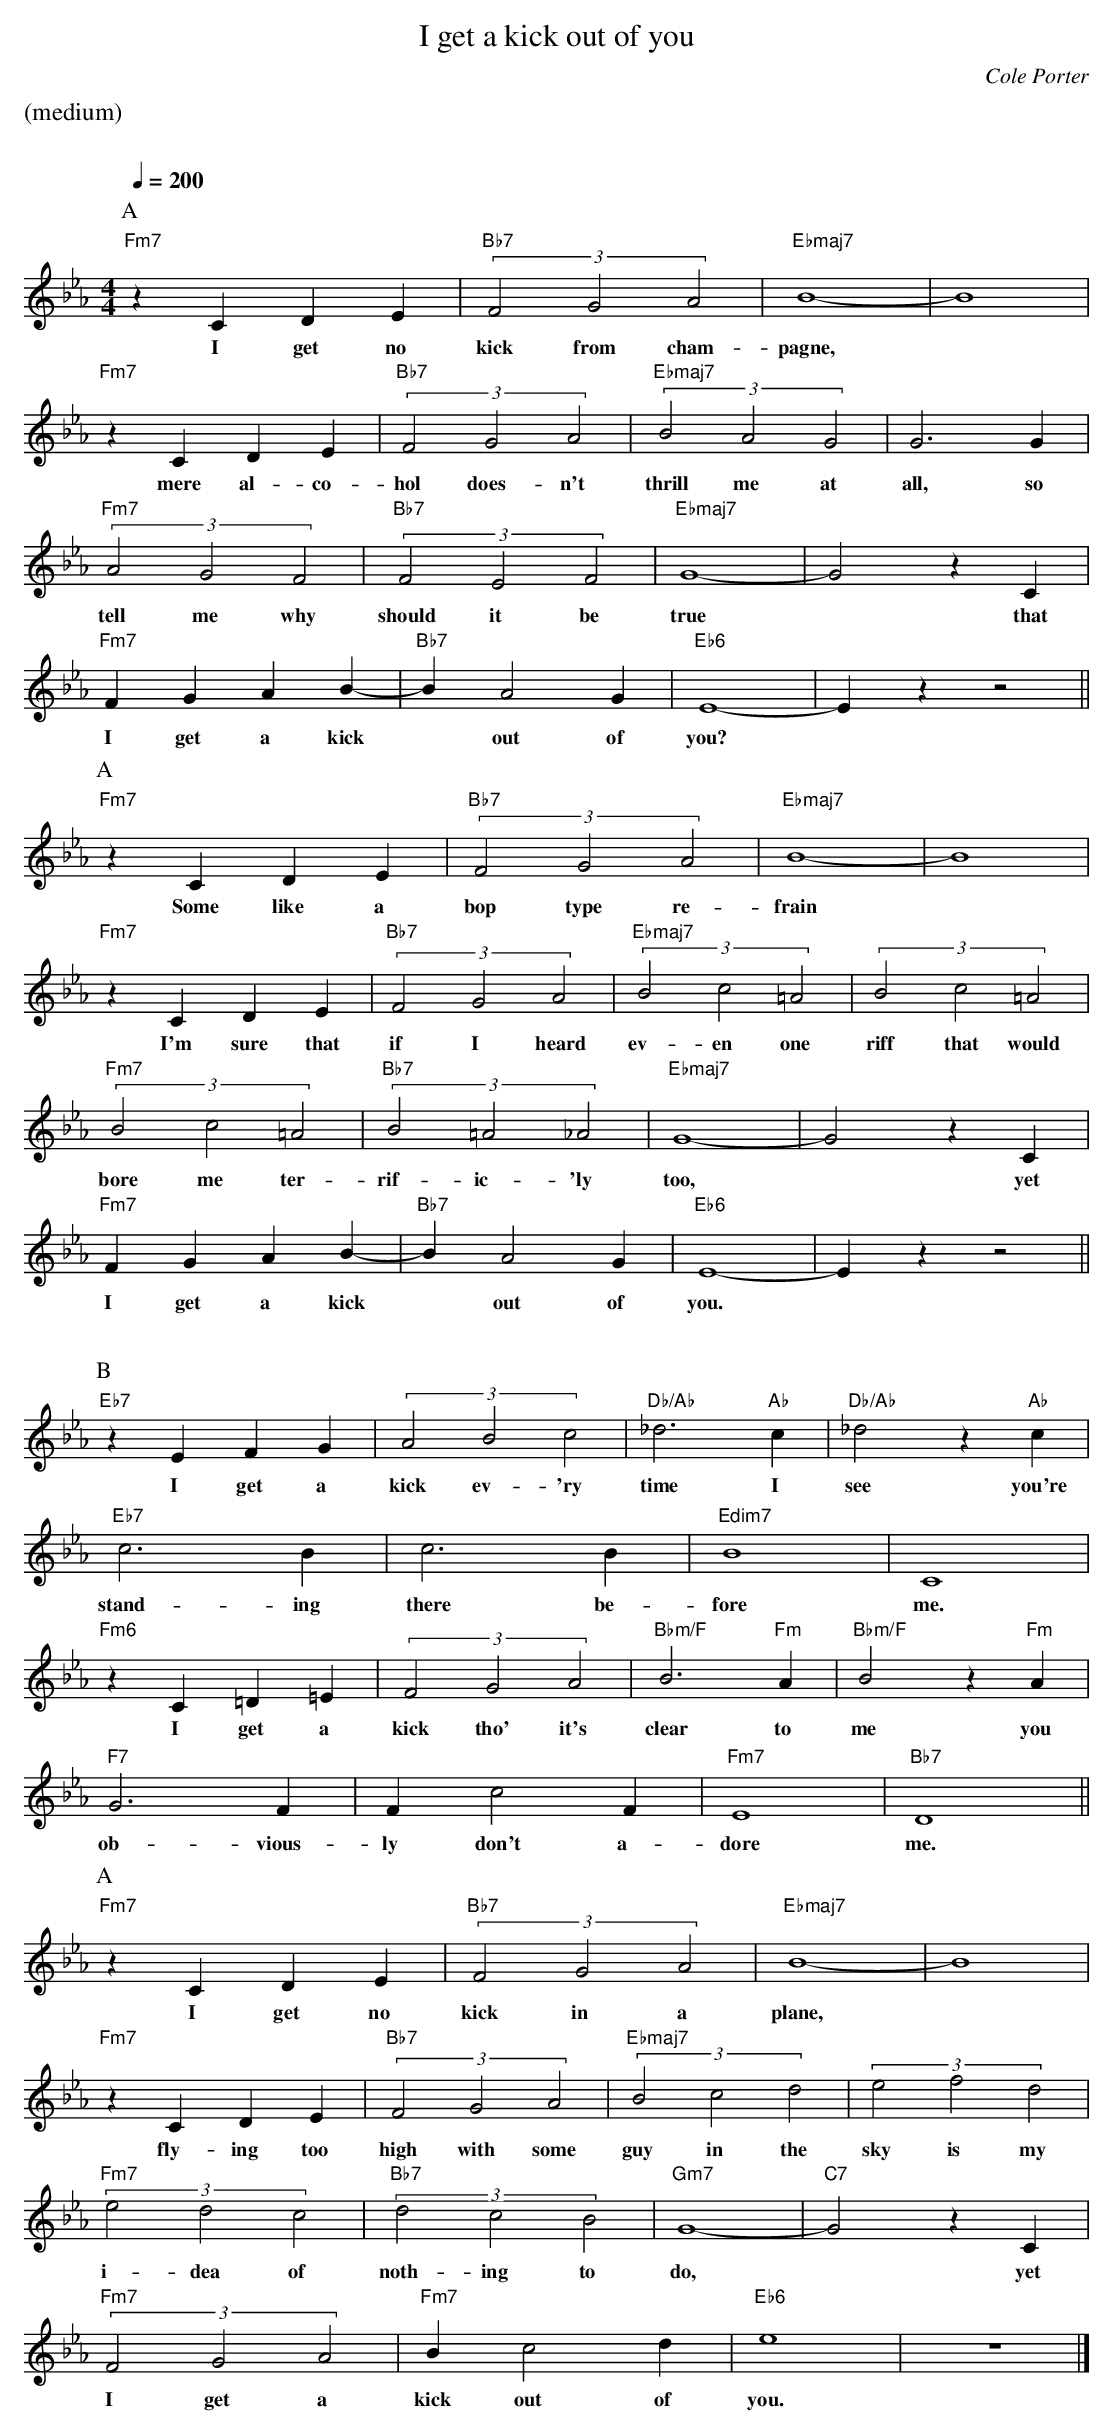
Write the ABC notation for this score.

X:1
T: I get a kick out of you
M:4/4
L:1/4
C:Cole Porter
Q:1/4=200
K:Eb
%%text (medium)
%%vskip 20
P: A
"Fm7"zC  DE    | "Bb7"(3F2G2A2   | "Ebmaj7"B4-       | B4                |
w:I get no kick from cham-pagne,*
"Fm7"zC  DE    | "Bb7"(3F2G2A2   | "Ebmaj7"(3B2A2G2  | G3G               |
w:mere al-co-hol does-n't thrill me at all, so
"Fm7"(3A2G2F2  | "Bb7"(3F2E2F2   | "Ebmaj7"G4-       | G2  zC            |
w:tell me why should it be true * that
"Fm7"FG  AB-   | "Bb7"BA2G       | "Eb6"E4-         | Ez  z2            ||
w:I get a kick * out of you?*
P: A
"Fm7"zC  DE    | "Bb7"(3F2G2A2   | "Ebmaj7"B4-       | B4                |
w:Some like a bop type re-frain*
"Fm7"zC  DE    | "Bb7"(3F2G2A2   | "Ebmaj7"(3B2c2=A2 | (3B2c2=A2         |
w:I'm sure that if I heard ev-en one riff that would
"Fm7"(3B2c2=A2 | "Bb7"(3B2=A2_A2 | "Ebmaj7"G4-       | G2  zC            |
w:bore me ter-rif-ic-'ly too, * yet
"Fm7"FG  AB-   | "Bb7"BA2G       | "Eb6"E4-         | Ez  z2            ||
w:I get a kick * out of you.*
%%newpage
P: B
"Eb7"zE  FG    | (3A2B2c2        | "Db/Ab"_d3"Ab"c  | "Db/Ab"_d2 z"Ab"c |
w:I get a kick ev-'ry time I see you're
"Eb7"c3B       | c3B             | "Edim7"B4           | C4                |
w:stand-ing there be-fore me.
"Fm6"zC  =D=E  | (3F2G2A2        | "Bbm/F"B3"Fm"A   | "Bbm/F"B2  z"Fm"A |
w:I get a kick tho' it's clear to me you
"F7"G3F        | Fc2F            | "Fm7"E4          | "Bb7"D4           ||
w:ob-vious-ly don't a-dore me.
P: A
"Fm7"zC  DE    | "Bb7"(3F2G2A2   | "Ebmaj7"B4-       | B4                |
w:I get no kick in a plane,*
"Fm7"zC  DE    | "Bb7"(3F2G2A2   | "Ebmaj7"(3B2c2d2  | (3e2f2d2          |
w:fly-ing too high with some guy in the sky is my
"Fm7"(3e2d2c2  | "Bb7"(3d2c2B2   | "Gm7"G4-         | "C7"G2  zC        |
w:i-dea of noth-ing to do, * yet
"Fm7"(3F2G2A2  | "Fm7"Bc2d       | "Eb6"e4          | z4                |]
w:I get a kick out of you.
